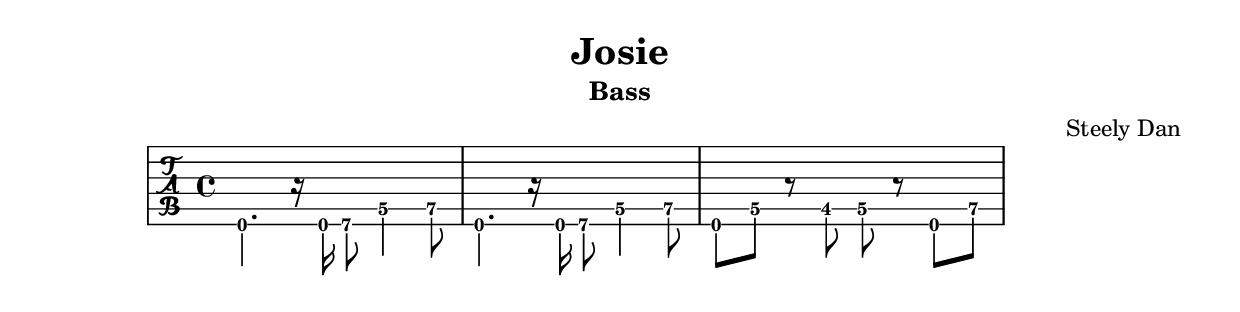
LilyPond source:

% 
% 
%
\version "2.18.2"
\header {
  title = "Josie"
  subtitle = "Bass"
  arranger = ""
  composer = "Steely Dan"
}

\layout { \override Voice.StringNumber #'stencil = ##f }

music = {
  \time 4/4
  \stemDown
  \set TabStaff.minimumFret = #0

  e,4. r16 e b'8\6 d4\5 e8\5  
  e,4. r16 e b'8\6 d4\5 e8\5
  e, d'\5 r cis\5  d\5 r  e,  e'\5 
  \repeat volta 2 {
  }
}

\new TabStaff {
  \relative c {
    \tabFullNotation
    \music
  }
}

\score {
  \music
  \midi {
  }
} 


